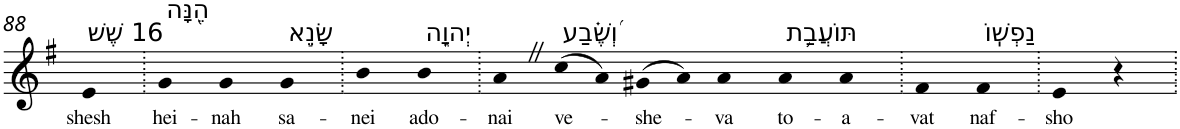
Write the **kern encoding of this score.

**kern	**text
*part1	*part1
*staff1	*staff1
*I"Piano	*
*I'Pno	*
!!LO:PB:g=z
*clefG2	*
*k[f#]	*
*G:	*
=88	=88
!LO:TX:a:t=16 שֶׁשׁ	!
!	!LO:LY:b
4e	shesh
=89.	=89.
!LO:TX:a:t=הֵ֭נָּה	!
!	!LO:LY:b
4g	hei-
!	!LO:LY:b
4g	-nah
!LO:TX:a:t=שָׂנֵ֣א	!
!	!LO:LY:b
4g	sa-
=90.	=90.
!	!LO:LY:b
4b	-nei
!LO:TX:a:t=יְהוָ֑ה	!
!	!LO:LY:b
4b	ado-
=91.	=91.
!	!LO:LY:b
4aZ	-nai
!LO:TX:a:t=וְ֝שֶׁ֗בַע	!
!	!LO:LY:b
(>8cc	ve-
8a)	.
!	!LO:LY:b
(>8g#X	-she-
8a)	.
!	!LO:LY:b
4a	-va
!LO:TX:a:t=תּוֹעֲבַ֥ת	!
!	!LO:LY:b
4a	to-
!	!LO:LY:b
4a	-a-
=92.	=92.
!	!LO:LY:b
4f#	-vat
!LO:TX:a:t=נַפְשֽׁוֹ	!
!	!LO:LY:b
4f#	naf-
=93.	=93.
!	!LO:LY:b
4e	-sho
4r	.
=.	=.
*-	*-
